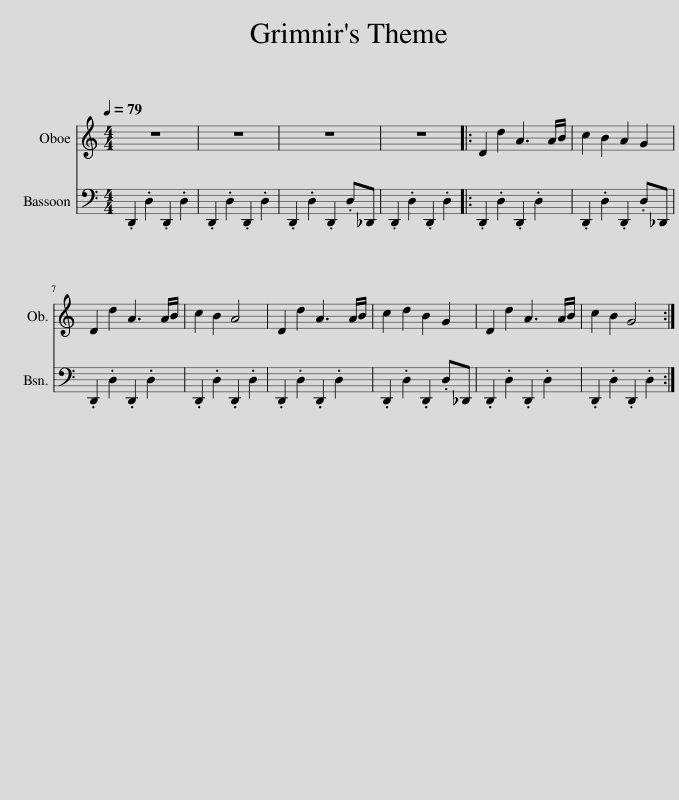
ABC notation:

X:1
%%score 1 2
L:1/8
Q:1/4=79
M:4/4
I:linebreak $
K:C
V:1 treble
V:2 bass
V:1
 z8 | z8 | z8 | z8 |: D2 d2 A3 A/B/ | %5
 c2 B2 A2 G2 |$ D2 d2 A3 A/B/ | c2 B2 A4 | D2 d2 A3 A/B/ | c2 d2 B2 G2 | %10
 D2 d2 A3 A/B/ | c2 B2 G4 :| %12
V:2
 .D,,2 .D,2 .D,,2 .D,2 | .D,,2 .D,2 .D,,2 .D,2 | .D,,2 .D,2 .D,,2 .D,_D,, | .D,,2 .D,2 .D,,2 .D,2 |: .D,,2 .D,2 .D,,2 .D,2 | %5
 .D,,2 .D,2 .D,,2 .D,_D,, |$ .D,,2 .D,2 .D,,2 .D,2 | .D,,2 .D,2 .D,,2 .D,2 | .D,,2 .D,2 .D,,2 .D,2 | .D,,2 .D,2 .D,,2 .D,_D,, | %10
 .D,,2 .D,2 .D,,2 .D,2 | .D,,2 .D,2 .D,,2 .D,2 :| %12
